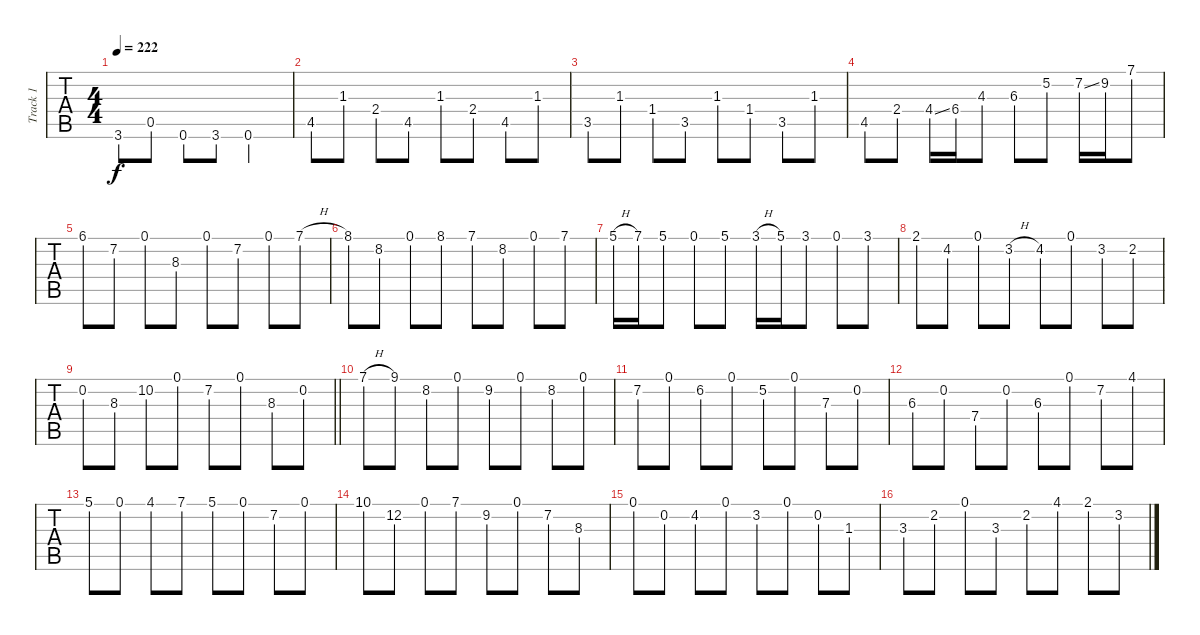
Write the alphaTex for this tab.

\track ("Track 1" "Track 1") {instrument acousticguitarnylon}
\staff {tabs}
\tuning (E4 B3 G3 D3 A2 E2) {hide}
\ts (4 4)
\tempo 222
\clef g2
\ks c
3.6.8{dy f} 0.5.8 0.6.8 3.6.8 0.6.2 |
4.5.8 1.3.8 2.4.8 4.5.8 1.3.8 2.4.8 4.5.8 1.3.8 |
3.5.8 1.3.8 1.4.8 3.5.8 1.3.8 1.4.8 3.5.8 1.3.8 |
4.5.8 2.4.8 4.4{ss}.16 6.4.16 4.3.8 6.3.8 5.2.8 7.2{ss}.16 9.2.16 7.1.8 |
6.1.8 7.2.8 0.1.8 8.3.8 0.1.8 7.2.8 0.1.8 7.1{h}.8 |
8.1.8 8.2.8 0.1.8 8.1.8 7.1.8 8.2.8 0.1.8 7.1.8 |
5.1{h}.16 7.1.16 5.1.8 0.1.8 5.1.8 3.1{h}.16 5.1.16 3.1.8 0.1.8 3.1.8 |
2.1.8 4.2.8 0.1.8 3.2{h}.8 4.2.8 0.1.8 3.2.8 2.2.8 |
\barLineRight lightlight
0.2.8 8.3.8 10.2.8 0.1.8 7.2.8 0.1.8 8.3.8 0.2.8 |
7.1{h}.8 9.1.8 8.2.8 0.1.8 9.2.8 0.1.8 8.2.8 0.1.8 |
7.2.8 0.1.8 6.2.8 0.1.8 5.2.8 0.1.8 7.3.8 0.2.8 |
6.3.8 0.2.8 7.4.8 0.2.8 6.3.8 0.1.8 7.2.8 4.1.8 |
5.1.8 0.1.8 4.1.8 7.1.8 5.1.8 0.1.8 7.2.8 0.1.8 |
10.1.8 12.2.8 0.1.8 7.1.8 9.2.8 0.1.8 7.2.8 8.3.8 |
0.1.8 0.2.8 4.2.8 0.1.8 3.2.8 0.1.8 0.2.8 1.3.8 |
3.3.8 2.2.8 0.1.8 3.3.8 2.2.8 4.1.8 2.1.8 3.2{h}.8
